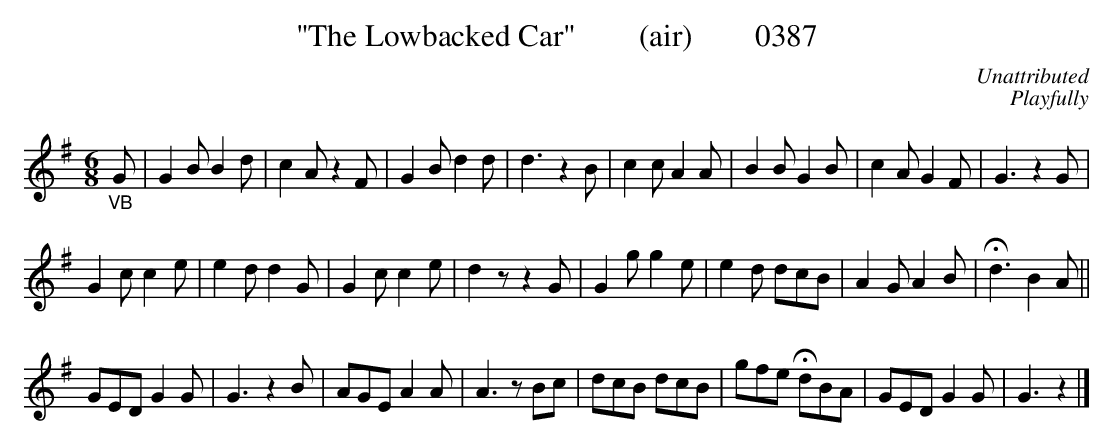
X:1
T:"The Lowbacked Car"        (air)        0387
C:Unattributed
C:Playfully
M:6/8
L:1/8
K:G
"_VB"G|G2B B2d|c2A z2F|G2B d2d|d3z2B|c2c A2A|B2B G2B|c2A G2F|G3z2G|
G2c c2e|e2d d2G|G2c c2e|d2zz2G|G2g g2e|e2d dcB|A2G A2B|Hd3B2A||
GED G2G|G3z2B|AGE A2A|A3zBc|dcB dcB|gfe HdBA|GED G2G|G3z2|]
